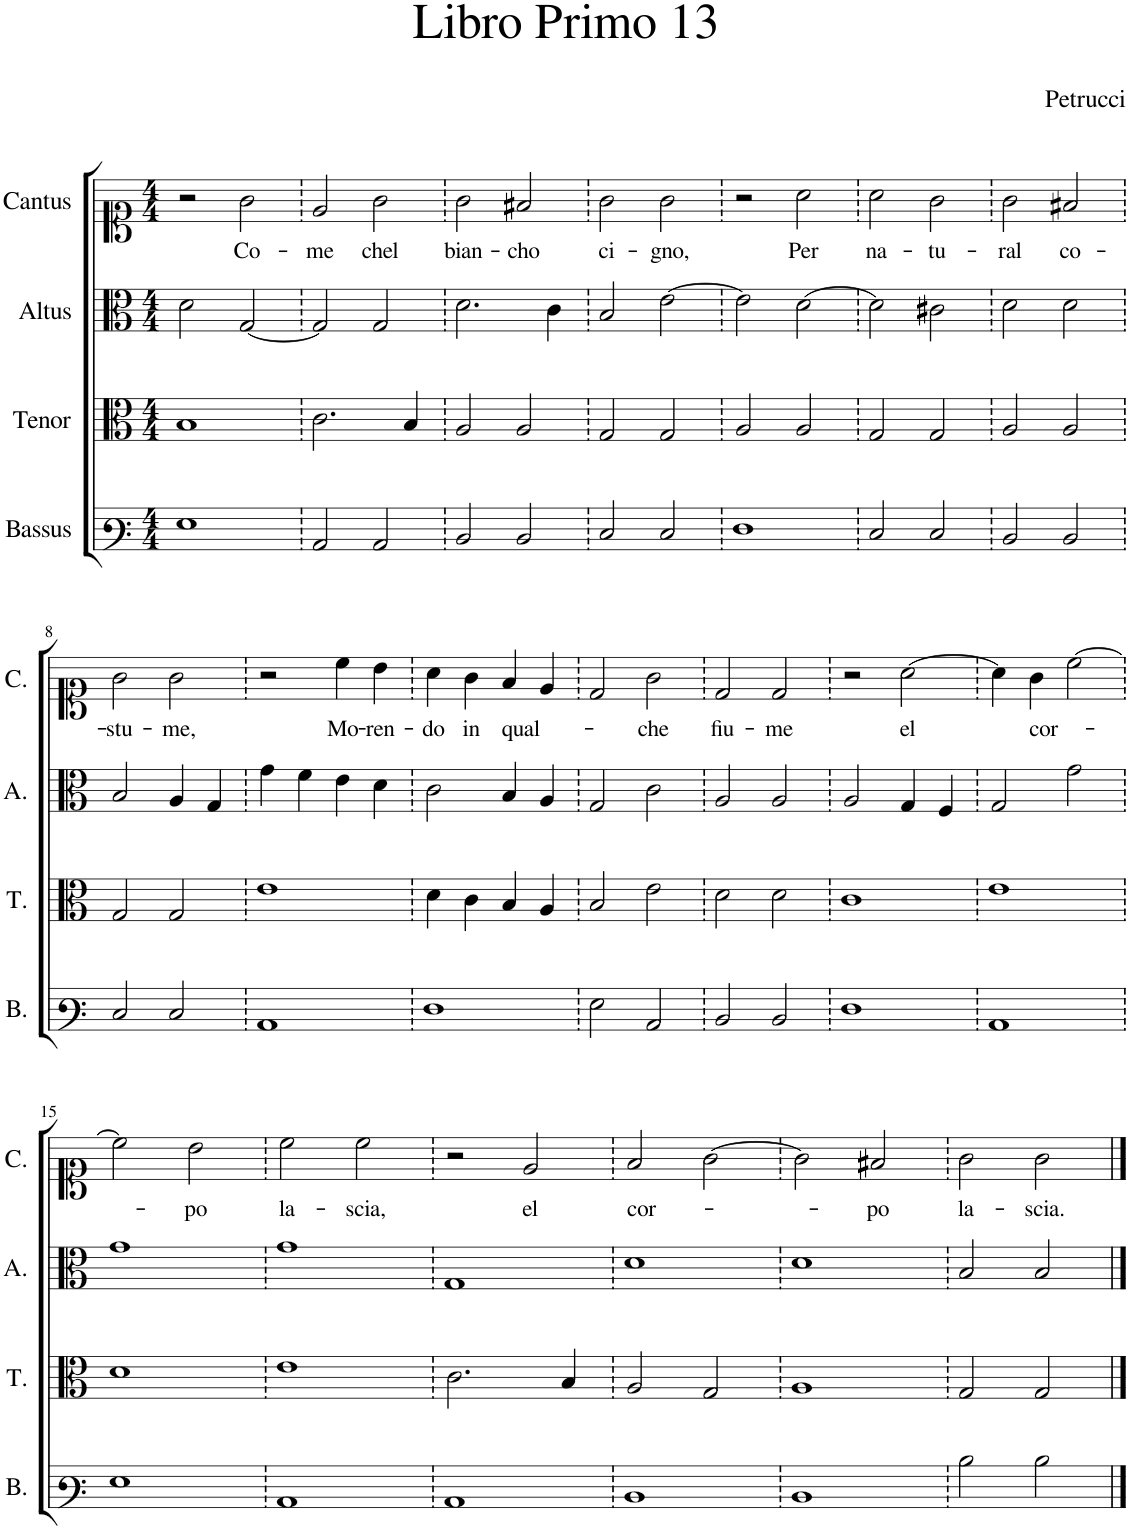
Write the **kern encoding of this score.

**kern	**kern	**kern	**kern	**text
*part4	*part3	*part2	*part1	*part1
*staff4	*staff3	*staff2	*staff1	*staff1
*I"Bassus	*I"Tenor	*I"Altus	*I"Cantus	*
*I'B.	*I'T.	*I'A.	*I'C.	*
*clefF3	*clefC3	*clefC3	*clefC1	*
*k[]	*k[]	*k[]	*k[]	*
*M4/4	*M4/4	*M4/4	*M4/4	*
=1	=1	=1	=1	=1
1G	1B	2d\	2r	.
!	!	!	!	!LO:LY:b
.	.	[2G/	2g\	Co-
=2	=2	=2	=2	=2
!	!	!	!	!LO:LY:b
2C/	2.c\	2G/]	2e/	-me
!	!	!	!	!LO:LY:b
2C/	.	2G/	2g\	chel
.	4B/	.	.	.
=3	=3	=3	=3	=3
!	!	!	!	!LO:LY:b
2D/	2A/	2.d\	2g\	bian-
!	!	!	!	!LO:LY:b
2D/	2A/	.	2f#X/	-cho
.	.	4c\	.	.
=4	=4	=4	=4	=4
!	!	!	!	!LO:LY:b
2E/	2G/	2B/	2g\	ci-
!	!	!	!	!LO:LY:b
2E/	2G/	[2e\	2g\	-gno,
=5	=5	=5	=5	=5
1F	2A/	2e\]	2r	.
!	!	!	!	!LO:LY:b
.	2A/	[2d\	2a\	Per
=6	=6	=6	=6	=6
!	!	!	!	!LO:LY:b
2E/	2G/	2d\]	2a\	na-
!	!	!	!	!LO:LY:b
2E/	2G/	2c#X\	2g\	-tu-
=7	=7	=7	=7	=7
!	!	!	!	!LO:LY:b
2D/	2A/	2d\	2g\	-ral
!	!	!	!	!LO:LY:b
2D/	2A/	2d\	2f#X/	co-
!!LO:LB:g=z
=8	=8	=8	=8	=8
!	!	!	!	!LO:LY:b
2E/	2G/	2B/	2g\	-stu-
!	!	!	!	!LO:LY:b
2E/	2G/	4A/	2g\	-me,
.	.	4G/	.	.
=9	=9	=9	=9	=9
1C	1e	4g\	2r	.
.	.	4f\	.	.
!	!	!	!	!LO:LY:b
.	.	4e\	4cc\	Mo-
!	!	!	!	!LO:LY:b
.	.	4d\	4b\	-ren-
=10	=10	=10	=10	=10
!	!	!	!	!LO:LY:b
1F	4d\	2c\	4a\	-do
!	!	!	!	!LO:LY:b
.	4c\	.	4g\	in
!	!	!	!	!LO:LY:b
.	4B/	4B/	4f/	qual-
.	4A/	4A/	4e/	.
=11	=11	=11	=11	=11
2G\	2B/	2G/	2d/	.
!	!	!	!	!LO:LY:b
2C/	2e\	2c\	2g\	-che
=12	=12	=12	=12	=12
!	!	!	!	!LO:LY:b
2D/	2d\	2A/	2d/	fiu-
!	!	!	!	!LO:LY:b
2D/	2d\	2A/	2d/	-me
=13	=13	=13	=13	=13
1F	1c	2A/	2r	.
!	!	!	!	!LO:LY:b
.	.	4G/	[2a\	el
.	.	4F/	.	.
=14	=14	=14	=14	=14
1C	1e	2G/	4a\]	.
!	!	!	!	!LO:LY:b
.	.	.	4g\	cor-
.	.	2g\	[2cc\	.
!!LO:LB:g=z
=15	=15	=15	=15	=15
1G	1d	1g	2cc\]	.
!	!	!	!	!LO:LY:b
.	.	.	2b\	-po
=16	=16	=16	=16	=16
!	!	!	!	!LO:LY:b
1C	1e	1g	2cc\	la-
!	!	!	!	!LO:LY:b
.	.	.	2cc\	-scia,
=17	=17	=17	=17	=17
1C	2.c\	1G	2r	.
!	!	!	!	!LO:LY:b
.	.	.	2e/	el
.	4B/	.	.	.
=18	=18	=18	=18	=18
!	!	!	!	!LO:LY:b
1D	2A/	1d	2f/	cor-
.	2G/	.	[2g\	.
=19	=19	=19	=19	=19
1D	1A	1d	2g\]	.
!	!	!	!	!LO:LY:b
.	.	.	2f#X/	-po
=20	=20	=20	=20	=20
!	!	!	!	!LO:LY:b
2d\	2G/	2B/	2g\	la-
!	!	!	!	!LO:LY:b
2d\	2G/	2B/	2g\	-scia.
==	==	==	==	==
*-	*-	*-	*-	*-
